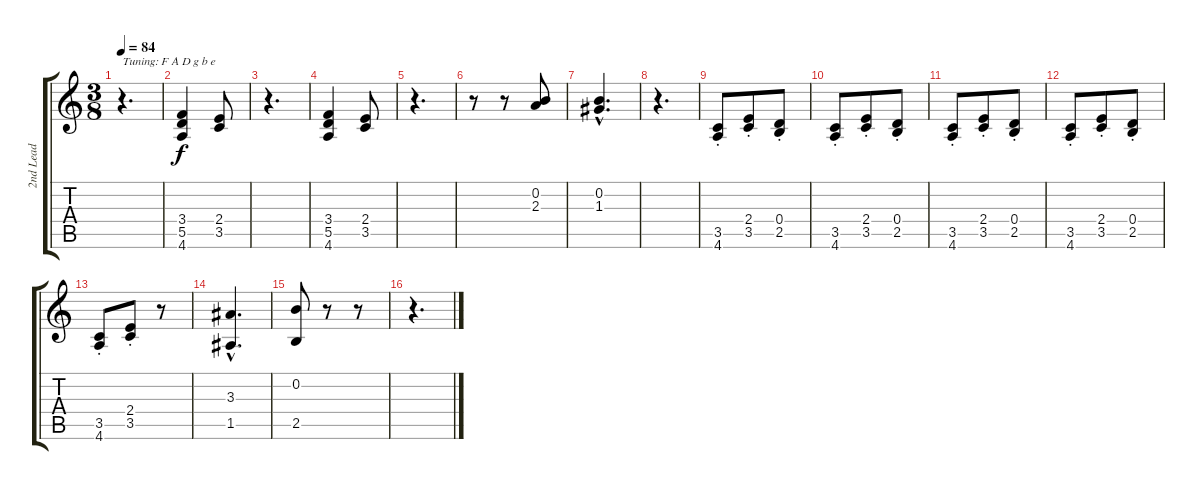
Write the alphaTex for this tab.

\track ("2nd Lead" "2nd Lead") {instrument electricguitarjazz}
\staff {score tabs}
\tuning (E4 B3 G3 D3 A2 F2) {hide}
\ts (3 8)
\tempo 84
\clef g2
\ks c
r.4{d txt "Tuning: F A D g b e" dy f instrument electricguitarjazz} |
(3.4 5.5 4.6).4 (2.4 3.5).8 |
r.4{d} |
(3.4 5.5 4.6).4 (2.4 3.5).8 |
r.4{d} |
r.8 r.8 (0.2 2.3).8 |
(0.2{hac} 1.3{hac}).4{d} |
r.4{d} |
(3.5{st} 4.6{st}).8 (2.4{st} 3.5{st}).8 (0.4{st} 2.5{st}).8 |
(3.5{st} 4.6{st}).8 (2.4{st} 3.5{st}).8 (0.4{st} 2.5{st}).8 |
(3.5{st} 4.6{st}).8 (2.4{st} 3.5{st}).8 (0.4{st} 2.5{st}).8 |
(3.5{st} 4.6{st}).8 (2.4{st} 3.5{st}).8 (0.4{st} 2.5{st}).8 |
(3.5{st} 4.6{st}).8 (2.4{st} 3.5{st}).8 r.8 |
(3.3{hac} 1.5{hac}).4{d} |
(0.2 2.5).8 r.8 r.8 |
r.4{d}
